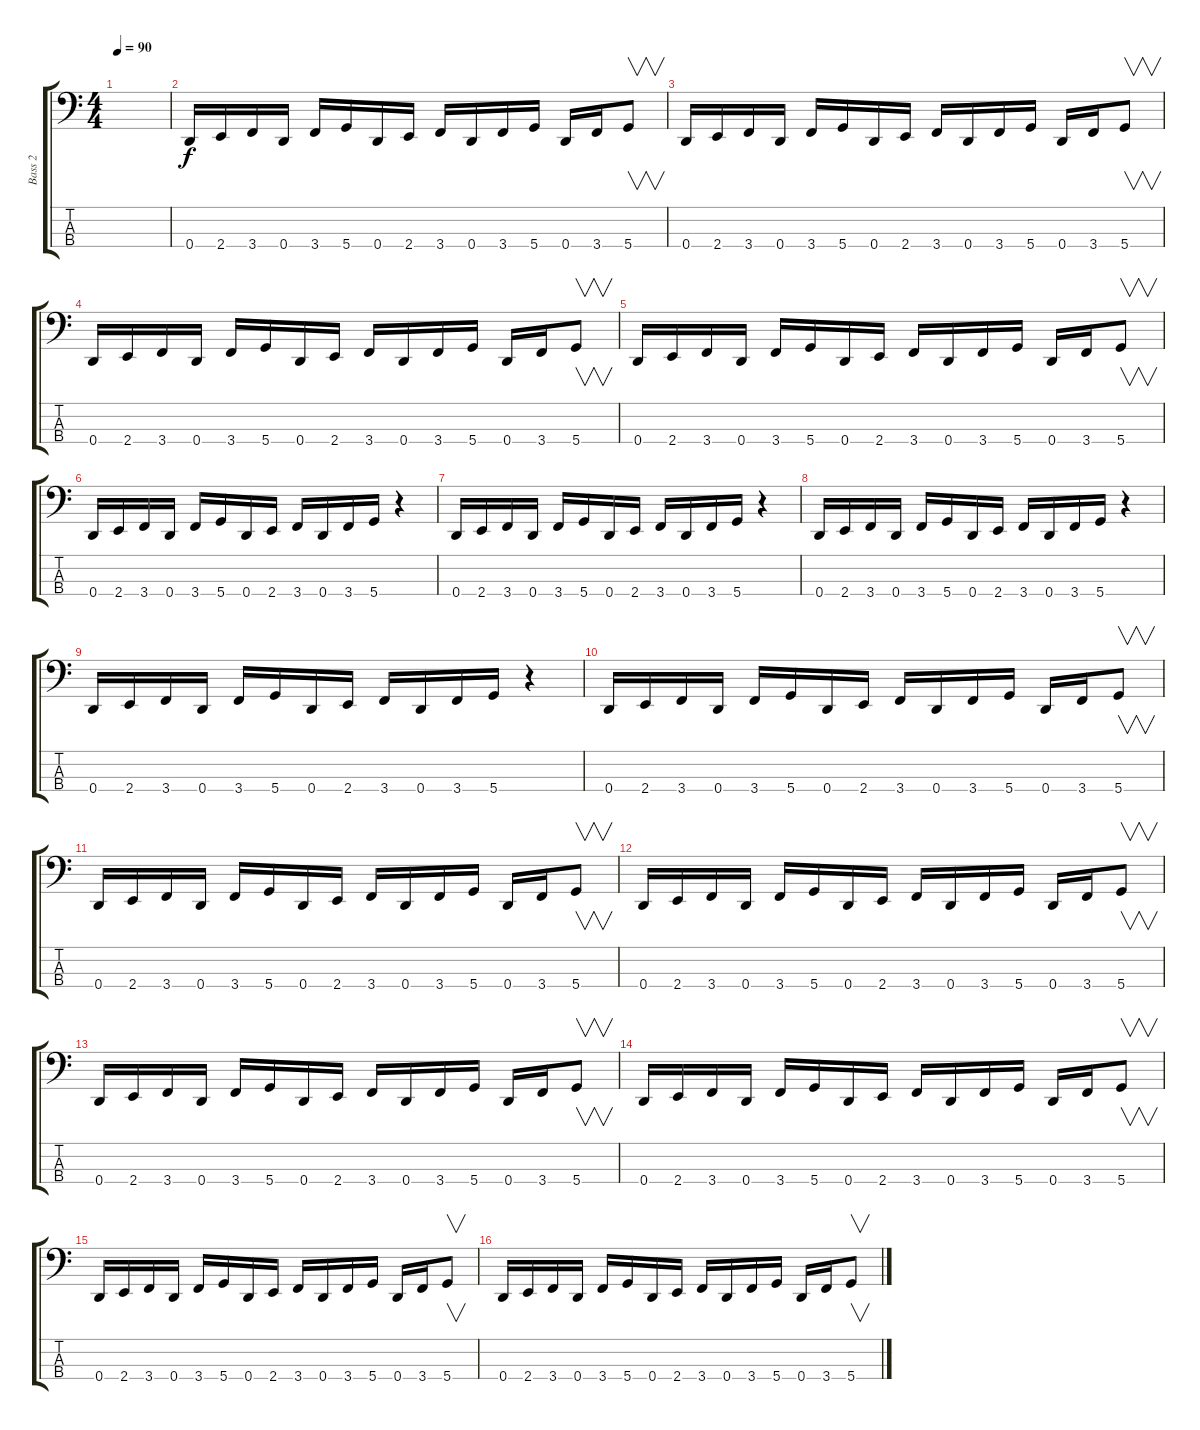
\track ("Bass 2" "Bass 2") {instrument electricbasspick}
\staff {score tabs}
\tuning (G2 D2 A1 D1) {hide}
\ts (4 4)
\tempo 90
\clef f4
\ks c
|
0.4.16 2.4.16 3.4.16 0.4.16 3.4.16 5.4.16 0.4.16 2.4.16 3.4.16 0.4.16 3.4.16 5.4.16 0.4.16 3.4.16 5.4.8{v} |
0.4.16 2.4.16 3.4.16 0.4.16 3.4.16 5.4.16 0.4.16 2.4.16 3.4.16 0.4.16 3.4.16 5.4.16 0.4.16 3.4.16 5.4.8{v} |
0.4.16 2.4.16 3.4.16 0.4.16 3.4.16 5.4.16 0.4.16 2.4.16 3.4.16 0.4.16 3.4.16 5.4.16 0.4.16 3.4.16 5.4.8{v} |
0.4.16 2.4.16 3.4.16 0.4.16 3.4.16 5.4.16 0.4.16 2.4.16 3.4.16 0.4.16 3.4.16 5.4.16 0.4.16 3.4.16 5.4.8{v} |
0.4.16 2.4.16 3.4.16 0.4.16 3.4.16 5.4.16 0.4.16 2.4.16 3.4.16 0.4.16 3.4.16 5.4.16 r.4 |
0.4.16 2.4.16 3.4.16 0.4.16 3.4.16 5.4.16 0.4.16 2.4.16 3.4.16 0.4.16 3.4.16 5.4.16 r.4 |
0.4.16 2.4.16 3.4.16 0.4.16 3.4.16 5.4.16 0.4.16 2.4.16 3.4.16 0.4.16 3.4.16 5.4.16 r.4 |
0.4.16 2.4.16 3.4.16 0.4.16 3.4.16 5.4.16 0.4.16 2.4.16 3.4.16 0.4.16 3.4.16 5.4.16 r.4 |
0.4.16 2.4.16 3.4.16 0.4.16 3.4.16 5.4.16 0.4.16 2.4.16 3.4.16 0.4.16 3.4.16 5.4.16 0.4.16 3.4.16 5.4.8{v} |
0.4.16 2.4.16 3.4.16 0.4.16 3.4.16 5.4.16 0.4.16 2.4.16 3.4.16 0.4.16 3.4.16 5.4.16 0.4.16 3.4.16 5.4.8{v} |
0.4.16 2.4.16 3.4.16 0.4.16 3.4.16 5.4.16 0.4.16 2.4.16 3.4.16 0.4.16 3.4.16 5.4.16 0.4.16 3.4.16 5.4.8{v} |
0.4.16 2.4.16 3.4.16 0.4.16 3.4.16 5.4.16 0.4.16 2.4.16 3.4.16 0.4.16 3.4.16 5.4.16 0.4.16 3.4.16 5.4.8{v} |
0.4.16 2.4.16 3.4.16 0.4.16 3.4.16 5.4.16 0.4.16 2.4.16 3.4.16 0.4.16 3.4.16 5.4.16 0.4.16 3.4.16 5.4.8{v} |
0.4.16 2.4.16 3.4.16 0.4.16 3.4.16 5.4.16 0.4.16 2.4.16 3.4.16 0.4.16 3.4.16 5.4.16 0.4.16 3.4.16 5.4.8{v} |
0.4.16 2.4.16 3.4.16 0.4.16 3.4.16 5.4.16 0.4.16 2.4.16 3.4.16 0.4.16 3.4.16 5.4.16 0.4.16 3.4.16 5.4.8{v}
